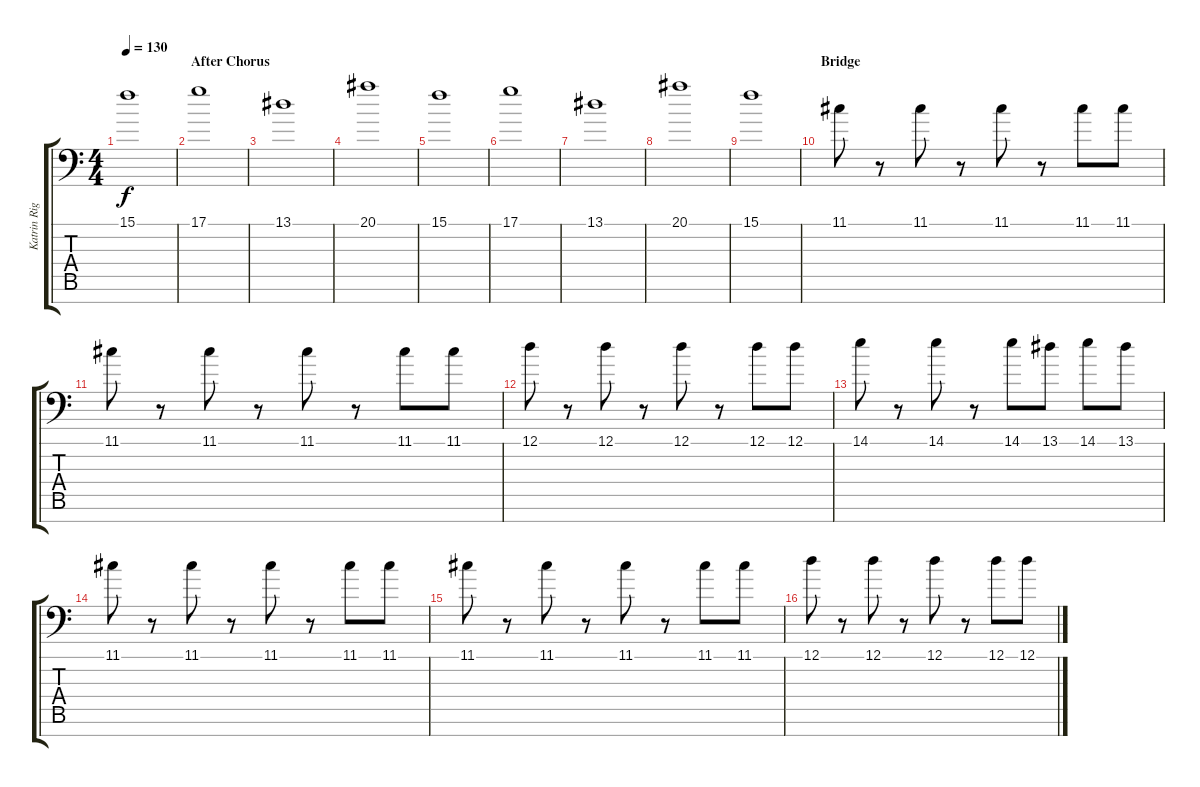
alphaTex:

\track ("Katrin Right Hand" "Katrin Rig") {instrument stringensemble1}
\staff {score tabs}
\tuning (D4 A3 F3 C3 G2 D2 A1) {hide}
\ts (4 4)
\tempo 130
\clef f4
\ks c
15.1.1{dy f} |
\section ("" "After Chorus")
17.1.1 |
13.1.1 |
20.1.1 |
15.1.1 |
17.1.1 |
13.1.1 |
20.1.1 |
15.1.1 |
\section ("" "Bridge")
11.1.8 r.8 11.1.8 r.8 11.1.8 r.8 11.1.8 11.1.8 |
11.1.8 r.8 11.1.8 r.8 11.1.8 r.8 11.1.8 11.1.8 |
12.1.8 r.8 12.1.8 r.8 12.1.8 r.8 12.1.8 12.1.8 |
14.1.8 r.8 14.1.8 r.8 14.1.8 13.1.8 14.1.8 13.1.8 |
11.1.8 r.8 11.1.8 r.8 11.1.8 r.8 11.1.8 11.1.8 |
11.1.8 r.8 11.1.8 r.8 11.1.8 r.8 11.1.8 11.1.8 |
12.1.8 r.8 12.1.8 r.8 12.1.8 r.8 12.1.8 12.1.8
